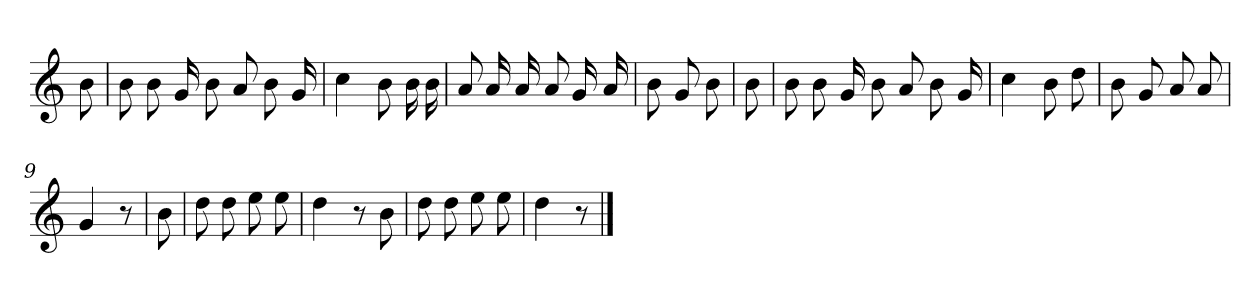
**kern
*part1
*staff1
*clefG2
*k[]
=
8b
=1
8b
8b
16g
8b
8a
8b
16g
=2
4cc
8b
16b
16b
=3
8a
16a
16a
8a
16g
16a
=4
8b
8g
8b
=5
8b
=6
8b
8b
16g
8b
8a
8b
16g
=7
4cc
8b
8dd
=8
8b
8g
8a
8a
=9
4g
8r
=10
8b
=11
8dd
8dd
8ee
8ee
=12
4dd
8r
8b
=13
8dd
8dd
8ee
8ee
=14
4dd
8r
==
*-
